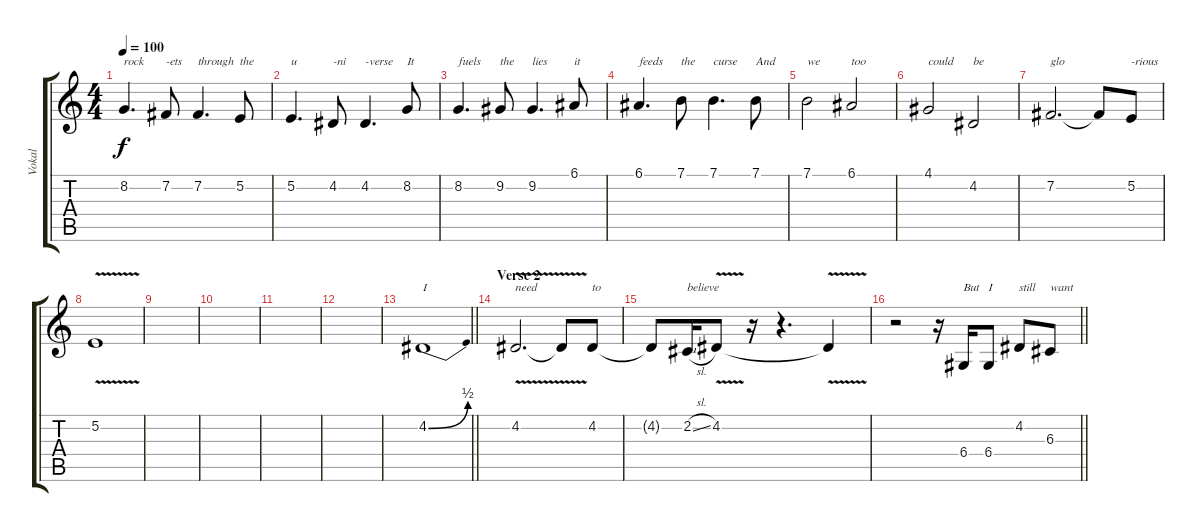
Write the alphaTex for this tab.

\track ("Vokal" "Vokal") {instrument synthvoice}
\staff {score tabs}
\tuning (E4 B3 G3 D3 A2 E2) {hide}
\ts (4 4)
\tempo 100
\clef g2
\ks c
8.2.4{d txt "rock" dy f} 7.2.8{txt "-ets"} 7.2.4{d txt "through"} 5.2.8{txt "the"} |
5.2.4{d txt "u"} 4.2.8{txt "-ni"} 4.2.4{d txt "-verse"} 8.2.8{txt "It"} |
8.2.4{d txt "fuels"} 9.2.8{txt "the"} 9.2.4{d txt "lies"} 6.1.8{txt "it"} |
6.1.4{d txt "feeds"} 7.1.8{txt "the"} 7.1.4{d txt "curse"} 7.1.8{txt "And"} |
7.1.2{txt "we"} 6.1.2{txt "too"} |
4.1.2{txt "could"} 4.2.2{txt "be"} |
7.2.2{d txt "glo"} 7.2{t}.8 5.2.8{txt "-rious"} |
5.2{v}.1 |
|
|
|
|
\barLineRight lightlight
4.2{be (bend 0 0 60 2)}.1{txt "I"} |
\section ("" "Verse 2")
4.2{v}.2{d txt "need"} 4.2{t}.8 4.2.8{txt "to"} |
4.2{t}.8 2.2{sl}.16{txt "believe"} 4.2{v}.8 r.16 r.4{d} 4.2{t}.4 |
\barLineRight lightlight
r.2 r.16 6.4.16{txt "But"} 6.4.8{txt "I"} 4.2.8{txt "still"} 6.3.8{txt "want"}
